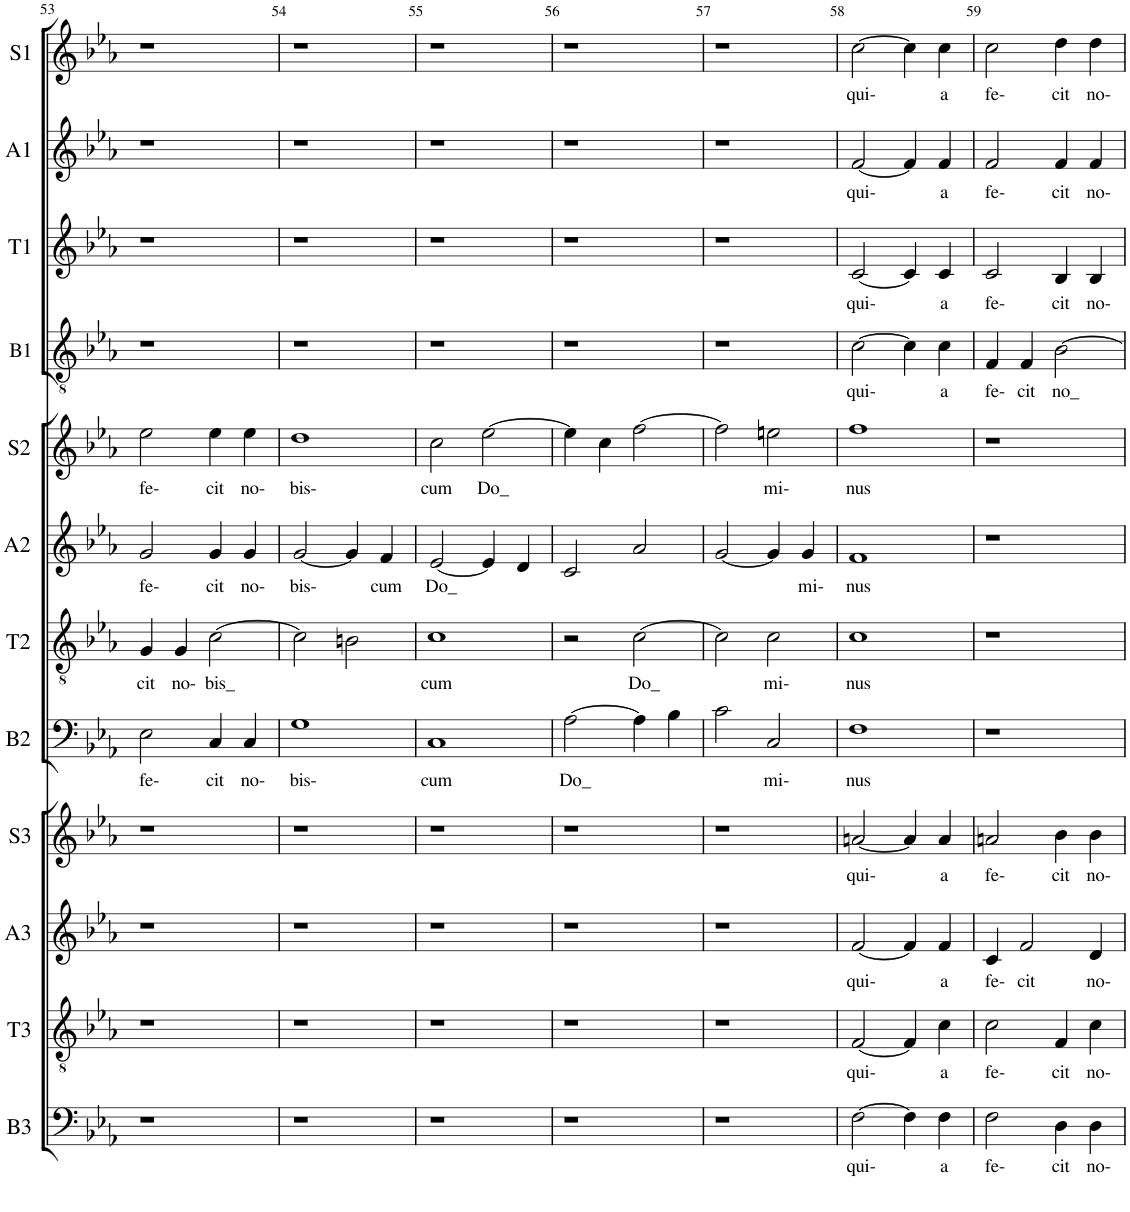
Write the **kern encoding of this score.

**kern	**text	**kern	**text	**kern	**text	**kern	**text	**kern	**text	**kern	**text	**kern	**text	**kern	**text	**kern	**text	**kern	**text	**kern	**text	**kern	**text
*part12	*part12	*part11	*part11	*part10	*part10	*part9	*part9	*part8	*part8	*part7	*part7	*part6	*part6	*part5	*part5	*part4	*part4	*part3	*part3	*part2	*part2	*part1	*part1
*staff12	*staff12	*staff11	*staff11	*staff10	*staff10	*staff9	*staff9	*staff8	*staff8	*staff7	*staff7	*staff6	*staff6	*staff5	*staff5	*staff4	*staff4	*staff3	*staff3	*staff2	*staff2	*staff1	*staff1
*I"B3	*	*I"T3	*	*I"A3	*	*I"S3	*	*I"B2	*	*I"T2	*	*I"A2	*	*I"S2	*	*I"B1	*	*I"T1	*	*I"A1	*	*I"S1	*
*I'B3	*	*I'T3	*	*I'A3	*	*I'S3	*	*I'B2	*	*I'T2	*	*I'A2	*	*I'S2	*	*I'B1	*	*I'T1	*	*I'A1	*	*I'S1	*
!!LO:PB:g=z
*clefF4	*	*clefGv2	*	*clefG2	*	*clefG2	*	*clefF4	*	*clefGv2	*	*clefG2	*	*clefG2	*	*clefGv2	*	*clefG2	*	*clefG2	*	*clefG2	*
*Trd7c12	*	*	*	*	*	*	*	*Trd7c12	*	*	*	*	*	*	*	*Trd7c12	*	*	*	*	*	*	*
*k[b-e-a-]	*	*k[b-e-a-]	*	*k[b-e-a-]	*	*k[b-e-a-]	*	*k[b-e-a-]	*	*k[b-e-a-]	*	*k[b-e-a-]	*	*k[b-e-a-]	*	*k[b-e-a-]	*	*k[b-e-a-]	*	*k[b-e-a-]	*	*k[b-e-a-]	*
*M2/2	*	*M2/2	*	*M2/2	*	*M2/2	*	*M2/2	*	*M2/2	*	*M2/2	*	*M2/2	*	*M2/2	*	*M2/2	*	*M2/2	*	*M2/2	*
=53	=53	=53	=53	=53	=53	=53	=53	=53	=53	=53	=53	=53	=53	=53	=53	=53	=53	=53	=53	=53	=53	=53	=53
!	!	!	!	!	!	!	!	!	!LO:LY:b	!	!LO:LY:b	!	!LO:LY:b	!	!LO:LY:b	!	!	!	!	!	!	!	!
1r	.	1r	.	1r	.	1r	.	2E-\	fe-	4G/	cit	2g/	fe-	2ee-\	fe-	1r	.	1r	.	1r	.	1r	.
!	!	!	!	!	!	!	!	!	!	!	!LO:LY:b	!	!	!	!	!	!	!	!	!	!	!	!
.	.	.	.	.	.	.	.	.	.	4G/	no-	.	.	.	.	.	.	.	.	.	.	.	.
!	!	!	!	!	!	!	!	!	!LO:LY:b	!	!LO:LY:b	!	!LO:LY:b	!	!LO:LY:b	!	!	!	!	!	!	!	!
.	.	.	.	.	.	.	.	4C/	cit	[2c\	bis_	4g/	cit	4ee-\	cit	.	.	.	.	.	.	.	.
!	!	!	!	!	!	!	!	!	!LO:LY:b	!	!	!	!LO:LY:b	!	!LO:LY:b	!	!	!	!	!	!	!	!
.	.	.	.	.	.	.	.	4C/	no-	.	.	4g/	no-	4ee-\	no-	.	.	.	.	.	.	.	.
=54	=54	=54	=54	=54	=54	=54	=54	=54	=54	=54	=54	=54	=54	=54	=54	=54	=54	=54	=54	=54	=54	=54	=54
!	!	!	!	!	!	!	!	!	!LO:LY:b	!	!	!	!LO:LY:b	!	!LO:LY:b	!	!	!	!	!	!	!	!
1r	.	1r	.	1r	.	1r	.	1G	bis-	2c\]	.	[2g/	bis-	1dd	bis-	1r	.	1r	.	1r	.	1r	.
.	.	.	.	.	.	.	.	.	.	2Bn\	.	4g/]	.	.	.	.	.	.	.	.	.	.	.
!	!	!	!	!	!	!	!	!	!	!	!	!	!LO:LY:b	!	!	!	!	!	!	!	!	!	!
.	.	.	.	.	.	.	.	.	.	.	.	4f/	cum	.	.	.	.	.	.	.	.	.	.
=55	=55	=55	=55	=55	=55	=55	=55	=55	=55	=55	=55	=55	=55	=55	=55	=55	=55	=55	=55	=55	=55	=55	=55
!	!	!	!	!	!	!	!	!	!LO:LY:b	!	!LO:LY:b	!	!LO:LY:b	!	!LO:LY:b	!	!	!	!	!	!	!	!
1r	.	1r	.	1r	.	1r	.	1C	cum	1c	cum	[2e-/	Do_	2cc\	cum	1r	.	1r	.	1r	.	1r	.
!	!	!	!	!	!	!	!	!	!	!	!	!	!	!	!LO:LY:b	!	!	!	!	!	!	!	!
.	.	.	.	.	.	.	.	.	.	.	.	4e-/]	.	[2ee-\	Do_	.	.	.	.	.	.	.	.
.	.	.	.	.	.	.	.	.	.	.	.	4d/	.	.	.	.	.	.	.	.	.	.	.
=56	=56	=56	=56	=56	=56	=56	=56	=56	=56	=56	=56	=56	=56	=56	=56	=56	=56	=56	=56	=56	=56	=56	=56
!	!	!	!	!	!	!	!	!	!LO:LY:b	!	!	!	!	!	!	!	!	!	!	!	!	!	!
1r	.	1r	.	1r	.	1r	.	[2A-\	Do_	2r	.	2c/	.	4ee-\]	.	1r	.	1r	.	1r	.	1r	.
.	.	.	.	.	.	.	.	.	.	.	.	.	.	4cc\	.	.	.	.	.	.	.	.	.
!	!	!	!	!	!	!	!	!	!	!	!LO:LY:b	!	!	!	!	!	!	!	!	!	!	!	!
.	.	.	.	.	.	.	.	4A-\]	.	[2c\	Do_	2a-/	.	[2ff\	.	.	.	.	.	.	.	.	.
.	.	.	.	.	.	.	.	4B-\	.	.	.	.	.	.	.	.	.	.	.	.	.	.	.
=57	=57	=57	=57	=57	=57	=57	=57	=57	=57	=57	=57	=57	=57	=57	=57	=57	=57	=57	=57	=57	=57	=57	=57
1r	.	1r	.	1r	.	1r	.	2c\	.	2c\]	.	[2g/	.	2ff\]	.	1r	.	1r	.	1r	.	1r	.
!	!	!	!	!	!	!	!	!	!LO:LY:b	!	!LO:LY:b	!	!	!	!LO:LY:b	!	!	!	!	!	!	!	!
.	.	.	.	.	.	.	.	2C/	mi-	2c\	mi-	4g/]	.	2een\	mi-	.	.	.	.	.	.	.	.
!	!	!	!	!	!	!	!	!	!	!	!	!	!LO:LY:b	!	!	!	!	!	!	!	!	!	!
.	.	.	.	.	.	.	.	.	.	.	.	4g/	mi-	.	.	.	.	.	.	.	.	.	.
=58	=58	=58	=58	=58	=58	=58	=58	=58	=58	=58	=58	=58	=58	=58	=58	=58	=58	=58	=58	=58	=58	=58	=58
!	!LO:LY:b	!	!LO:LY:b	!	!LO:LY:b	!	!LO:LY:b	!	!LO:LY:b	!	!LO:LY:b	!	!LO:LY:b	!	!LO:LY:b	!	!LO:LY:b	!	!LO:LY:b	!	!LO:LY:b	!	!LO:LY:b
[2F\	qui-	[2F/	qui-	[2f/	qui-	[2an/	qui-	1F	nus	1c	nus	1f	nus	1ff	nus	[2c\	qui-	[2c/	qui-	[2f/	qui-	[2cc\	qui-
4F\]	.	4F/]	.	4f/]	.	4a/]	.	.	.	.	.	.	.	.	.	4c\]	.	4c/]	.	4f/]	.	4cc\]	.
!	!LO:LY:b	!	!LO:LY:b	!	!LO:LY:b	!	!LO:LY:b	!	!	!	!	!	!	!	!	!	!LO:LY:b	!	!LO:LY:b	!	!LO:LY:b	!	!LO:LY:b
4F\	a	4c\	a	4f/	a	4a/	a	.	.	.	.	.	.	.	.	4c\	a	4c/	a	4f/	a	4cc\	a
=59	=59	=59	=59	=59	=59	=59	=59	=59	=59	=59	=59	=59	=59	=59	=59	=59	=59	=59	=59	=59	=59	=59	=59
!	!LO:LY:b	!	!LO:LY:b	!	!LO:LY:b	!	!LO:LY:b	!	!	!	!	!	!	!	!	!	!LO:LY:b	!	!LO:LY:b	!	!LO:LY:b	!	!LO:LY:b
2F\	fe-	2c\	fe-	4c/	fe-	2an/	fe-	1r	.	1r	.	1r	.	1r	.	4F/	fe-	2c/	fe-	2f/	fe-	2cc\	fe-
!	!	!	!	!	!LO:LY:b	!	!	!	!	!	!	!	!	!	!	!	!LO:LY:b	!	!	!	!	!	!
.	.	.	.	2f/	cit	.	.	.	.	.	.	.	.	.	.	4F/	cit	.	.	.	.	.	.
!	!LO:LY:b	!	!LO:LY:b	!	!	!	!LO:LY:b	!	!	!	!	!	!	!	!	!	!LO:LY:b	!	!LO:LY:b	!	!LO:LY:b	!	!LO:LY:b
4D\	cit	4F/	cit	.	.	4b-\	cit	.	.	.	.	.	.	.	.	[2B-\	no_	4B-/	cit	4f/	cit	4dd\	cit
!	!LO:LY:b	!	!LO:LY:b	!	!LO:LY:b	!	!LO:LY:b	!	!	!	!	!	!	!	!	!	!	!	!LO:LY:b	!	!LO:LY:b	!	!LO:LY:b
4D\	no-	4c\	no-	4d/	no-	4b-\	no-	.	.	.	.	.	.	.	.	.	.	4B-/	no-	4f/	no-	4dd\	no-
=	=	=	=	=	=	=	=	=	=	=	=	=	=	=	=	=	=	=	=	=	=	=	=
*-	*-	*-	*-	*-	*-	*-	*-	*-	*-	*-	*-	*-	*-	*-	*-	*-	*-	*-	*-	*-	*-	*-	*-
